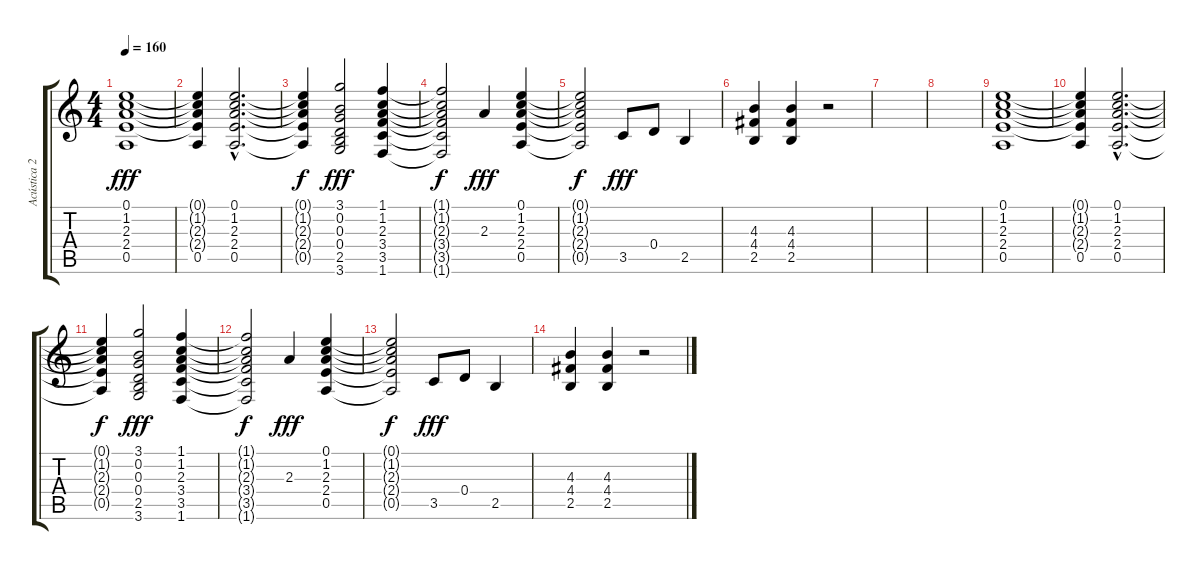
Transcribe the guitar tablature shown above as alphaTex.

\track ("Acústica 2" "Acústica 2") {instrument acousticguitarsteel}
\staff {score tabs}
\tuning (E4 B3 G3 D3 A2 E2) {hide}
\ts (4 4)
\tempo 160
\clef g2
\ks c
(0.1 1.2 2.3 2.4 0.5).1{dy fff} |
(0.1{t} 1.2{t} 2.3{t} 2.4{t} 0.5).4 (0.1{hac} 1.2{hac} 2.3{hac} 2.4{hac} 0.5{hac}).2{d} |
(0.1{t} 1.2{t} 2.3{t} 2.4{t} 0.5{t}).4{dy f} (3.1 0.2 0.3 0.4 2.5 3.6).2{dy fff} (1.1 1.2 2.3 3.4 3.5 1.6).4 |
(1.1{t} 1.2{t} 2.3{t} 3.4{t} 3.5{t} 1.6{t}).2{dy f} 2.3.4{dy fff} (0.1 1.2 2.3 2.4 0.5).4 |
(0.1{t} 1.2{t} 2.3{t} 2.4{t} 0.5{t}).2{dy f} 3.5.8{dy fff} 0.4.8 2.5.4 |
(4.3 4.4 2.5).4 (4.3 4.4 2.5).4 r.2 |
|
|
(0.1 1.2 2.3 2.4 0.5).1 |
(0.1{t} 1.2{t} 2.3{t} 2.4{t} 0.5).4 (0.1{hac} 1.2{hac} 2.3{hac} 2.4{hac} 0.5{hac}).2{d} |
(0.1{t} 1.2{t} 2.3{t} 2.4{t} 0.5{t}).4{dy f} (3.1 0.2 0.3 0.4 2.5 3.6).2{dy fff} (1.1 1.2 2.3 3.4 3.5 1.6).4 |
(1.1{t} 1.2{t} 2.3{t} 3.4{t} 3.5{t} 1.6{t}).2{dy f} 2.3.4{dy fff} (0.1 1.2 2.3 2.4 0.5).4 |
(0.1{t} 1.2{t} 2.3{t} 2.4{t} 0.5{t}).2{dy f} 3.5.8{dy fff} 0.4.8 2.5.4 |
(4.3 4.4 2.5).4 (4.3 4.4 2.5).4 r.2
